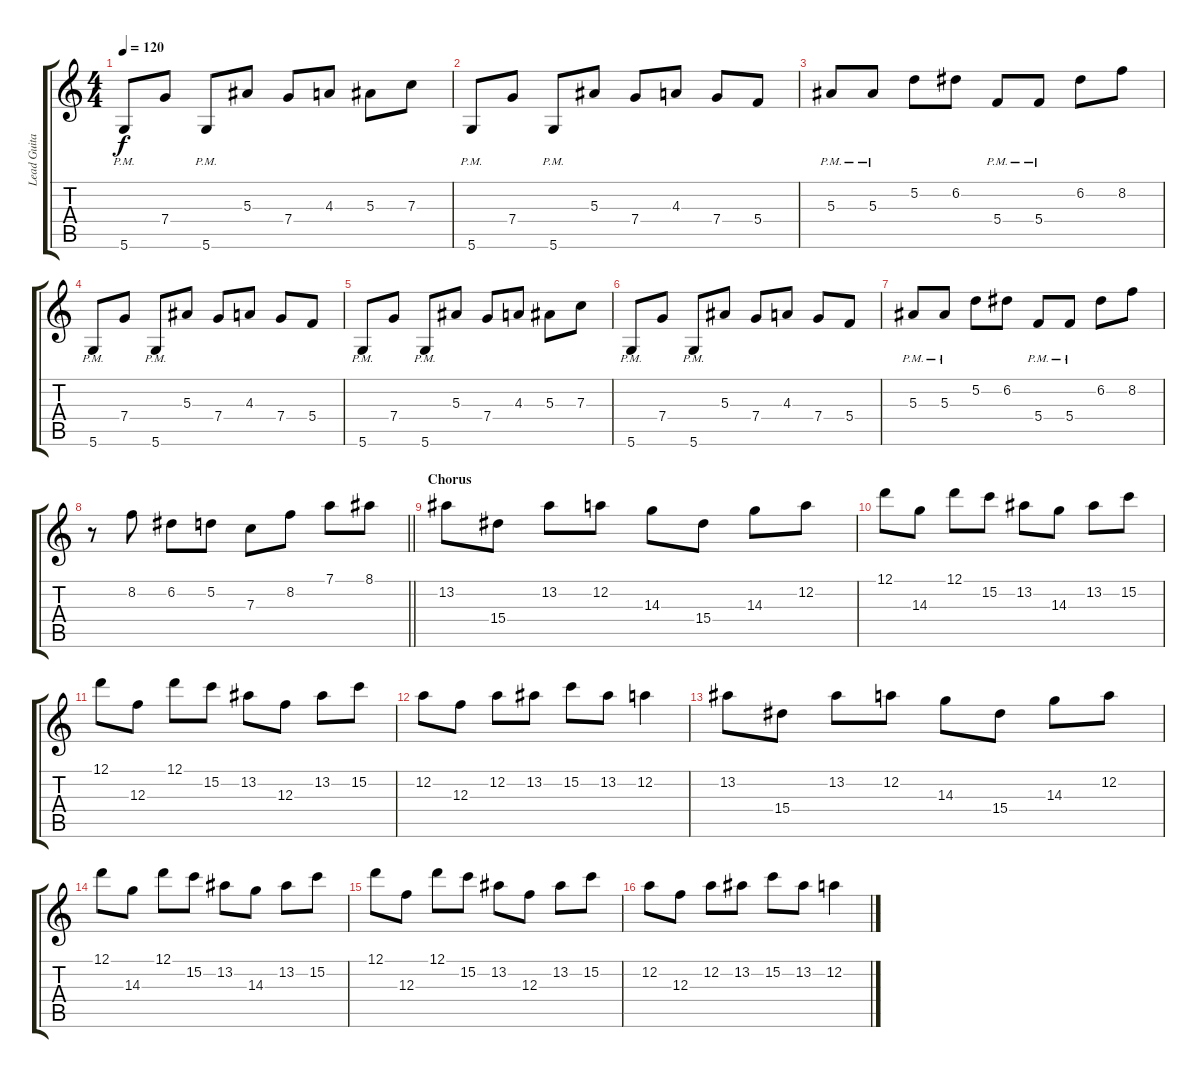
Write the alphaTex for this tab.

\track ("Lead Guitar" "Lead Guita") {instrument overdrivenguitar}
\staff {score tabs}
\tuning (D4 A3 F3 C3 G2 D2) {hide}
\ts (4 4)
\tempo 120
\clef g2
\ks c
5.6{pm}.8{dy f} 7.4.8 5.6{pm}.8 5.3.8 7.4.8 4.3.8 5.3.8 7.3.8 |
5.6{pm}.8 7.4.8 5.6{pm}.8 5.3.8 7.4.8 4.3.8 7.4.8 5.4.8 |
5.3{pm}.8 5.3{pm}.8 5.2.8 6.2.8 5.4{pm}.8 5.4{pm}.8 6.2.8 8.2.8 |
5.6{pm}.8 7.4.8 5.6{pm}.8 5.3.8 7.4.8 4.3.8 7.4.8 5.4.8 |
5.6{pm}.8 7.4.8 5.6{pm}.8 5.3.8 7.4.8 4.3.8 5.3.8 7.3.8 |
5.6{pm}.8 7.4.8 5.6{pm}.8 5.3.8 7.4.8 4.3.8 7.4.8 5.4.8 |
5.3{pm}.8 5.3{pm}.8 5.2.8 6.2.8 5.4{pm}.8 5.4{pm}.8 6.2.8 8.2.8 |
\barLineRight lightlight
r.8 8.2.8 6.2.8 5.2.8 7.3.8 8.2.8 7.1.8 8.1.8 |
\section ("" "Chorus")
13.2.8{volume 8} 15.4.8 13.2.8 12.2.8 14.3.8 15.4.8 14.3.8 12.2.8 |
12.1.8 14.3.8 12.1.8 15.2.8 13.2.8 14.3.8 13.2.8 15.2.8 |
12.1.8 12.3.8 12.1.8 15.2.8 13.2.8 12.3.8 13.2.8 15.2.8 |
12.2.8 12.3.8 12.2.8 13.2.8 15.2.8 13.2.8 12.2.4 |
13.2.8 15.4.8 13.2.8 12.2.8 14.3.8 15.4.8 14.3.8 12.2.8 |
12.1.8 14.3.8 12.1.8 15.2.8 13.2.8 14.3.8 13.2.8 15.2.8 |
12.1.8 12.3.8 12.1.8 15.2.8 13.2.8 12.3.8 13.2.8 15.2.8 |
12.2.8 12.3.8 12.2.8 13.2.8 15.2.8 13.2.8 12.2.4
